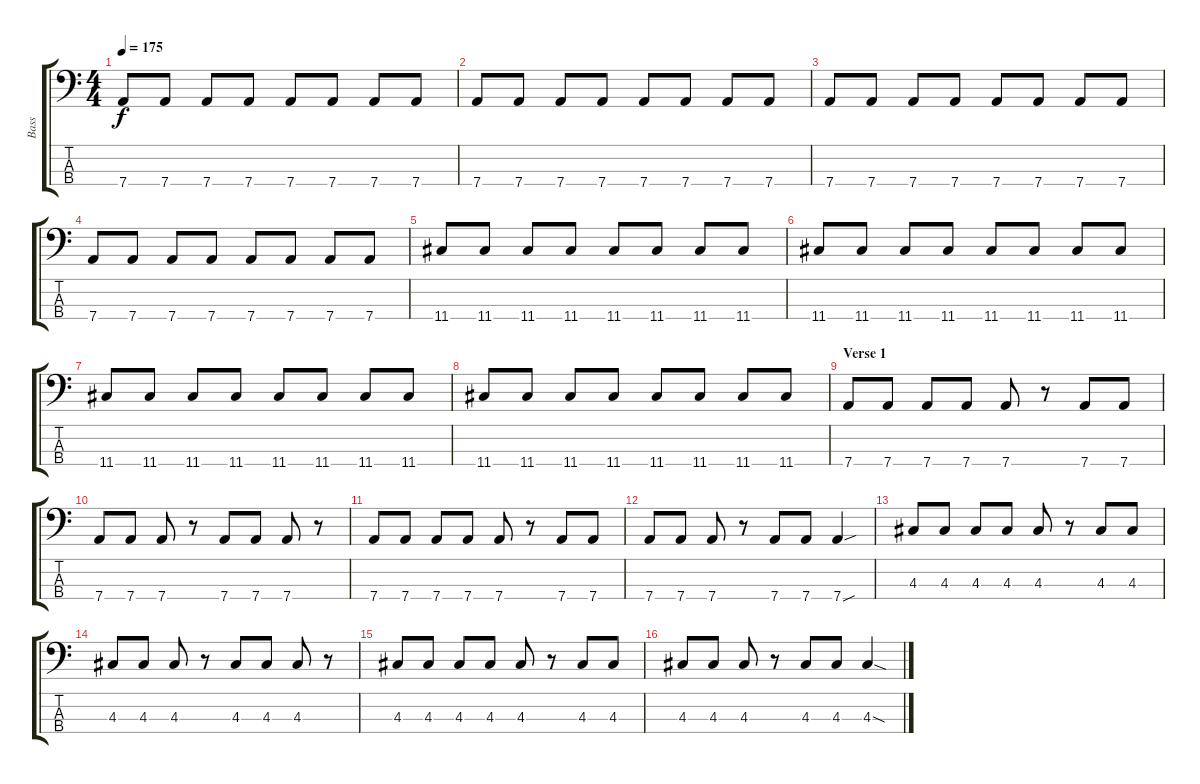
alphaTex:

\track ("Bass" "Bass") {instrument electricbasspick}
\staff {score tabs}
\tuning (G2 D2 A1 D1) {hide}
\ts (4 4)
\tempo 175
\clef f4
\ks c
7.4.8{dy f} 7.4.8 7.4.8 7.4.8 7.4.8 7.4.8 7.4.8 7.4.8 |
7.4.8 7.4.8 7.4.8 7.4.8 7.4.8 7.4.8 7.4.8 7.4.8 |
7.4.8 7.4.8 7.4.8 7.4.8 7.4.8 7.4.8 7.4.8 7.4.8 |
7.4.8 7.4.8 7.4.8 7.4.8 7.4.8 7.4.8 7.4.8 7.4.8 |
11.4.8 11.4.8 11.4.8 11.4.8 11.4.8 11.4.8 11.4.8 11.4.8 |
11.4.8 11.4.8 11.4.8 11.4.8 11.4.8 11.4.8 11.4.8 11.4.8 |
11.4.8 11.4.8 11.4.8 11.4.8 11.4.8 11.4.8 11.4.8 11.4.8 |
11.4.8 11.4.8 11.4.8 11.4.8 11.4.8 11.4.8 11.4.8 11.4.8 |
\section ("" "Verse 1")
7.4.8 7.4.8 7.4.8 7.4.8 7.4.8 r.8 7.4.8 7.4.8 |
7.4.8 7.4.8 7.4.8 r.8 7.4.8 7.4.8 7.4.8 r.8 |
7.4.8 7.4.8 7.4.8 7.4.8 7.4.8 r.8 7.4.8 7.4.8 |
7.4.8 7.4.8 7.4.8 r.8 7.4.8 7.4.8 7.4{sou}.4 |
4.3.8 4.3.8 4.3.8 4.3.8 4.3.8 r.8 4.3.8 4.3.8 |
4.3.8 4.3.8 4.3.8 r.8 4.3.8 4.3.8 4.3.8 r.8 |
4.3.8 4.3.8 4.3.8 4.3.8 4.3.8 r.8 4.3.8 4.3.8 |
4.3.8 4.3.8 4.3.8 r.8 4.3.8 4.3.8 4.3{sod}.4
